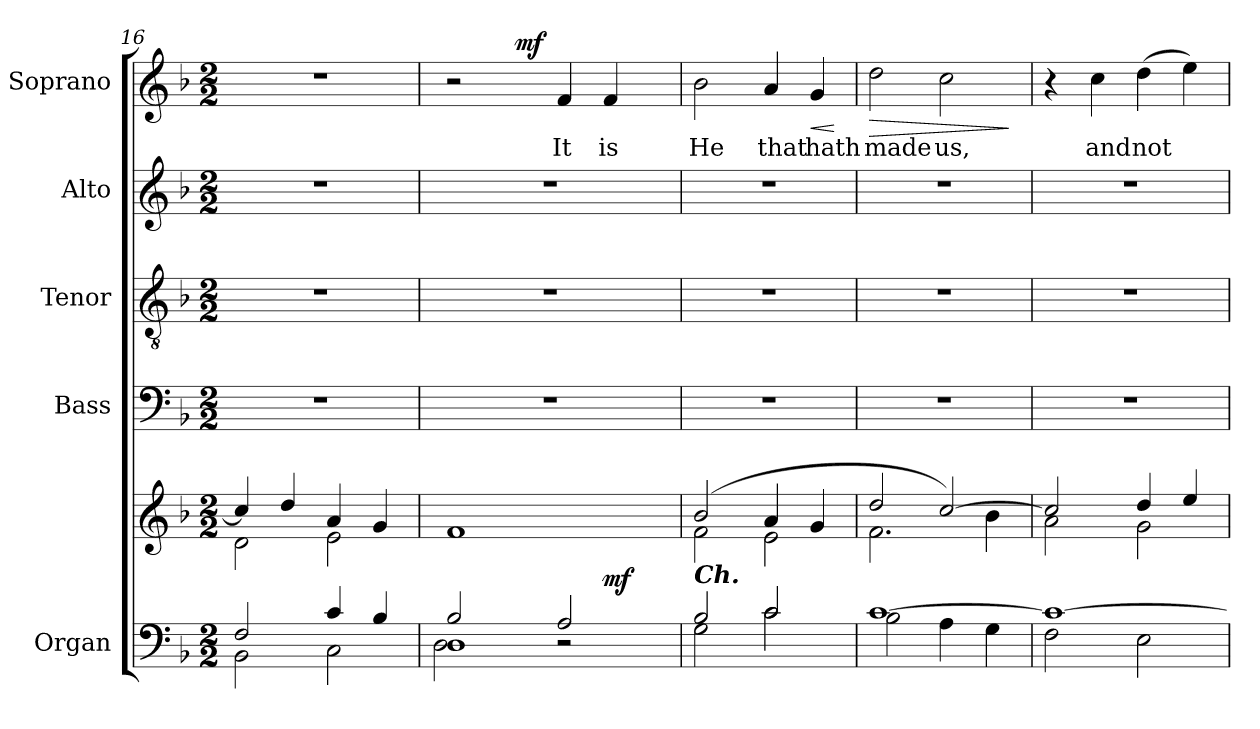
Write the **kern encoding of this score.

**kern	**kern	**dynam	**kern	**kern	**kern	**kern	**text	**dynam
*part5	*part5	*part5	*part4	*part3	*part2	*part1	*part1	*part1
*staff6	*staff5	*staff5/6	*staff4	*staff3	*staff2	*staff1	*staff1	*staff1
*I"Organ	*	*	*I"Bass	*I"Tenor	*I"Alto	*I"Soprano	*	*
*I'Org.	*	*	*I'B.	*I'T.	*I'A.	*I'S.	*	*
!!LO:LB:g=z
*clefF4	*clefG2	*	*clefF4	*clefGv2	*clefG2	*clefG2	*	*
*	*	*	*	*ITrd7c12	*	*	*	*
*k[b-]	*k[b-]	*	*k[b-]	*k[b-]	*k[b-]	*k[b-]	*	*
*F:	*F:	*	*F:	*F:	*F:	*F:	*	*
*M2/2	*M2/2	*	*M2/2	*M2/2	*M2/2	*M2/2	*	*
=16	=16	=16	=16	=16	=16	=16	=16	=16
*^	*^	*	*	*	*	*	*	*
2Fi/	2BB-i\	4cci/]	2di\	.	1r	1r	1r	1r	.	.
.	.	4ddi/	.	.	.	.	.	.	.	.
4ci/	2Ci\	4ai/	2ei\	.	.	.	.	.	.	.
4B-i/	.	4gi/	.	.	.	.	.	.	.	.
*	*	*v	*v	*	*	*	*	*	*	*
=17	=17	=17	=17	=17	=17	=17	=17	=17	=17
*^	*^	*	*	*	*	*	*^	*	*
1Di	2Di\	2B-i/	2.ryy	1fi	.	1r	1r	1r	2r	4ryy	.	.
.	.	.	.	.	.	.	.	.	.	32ryy	.	.
.	.	.	.	.	.	.	.	.	.	128ryy	.	.
.	.	.	.	.	.	.	.	.	.	256ryy	.	.
.	.	.	.	.	.	.	.	.	.	1024ryy	.	.
.	.	.	.	.	.	.	.	.	.	2ryy	.	mf
!	!	!	!	!	!	!	!	!	!	!	!LO:LY:b:color=#000000	!
.	2r	2Ai/	.	.	.	.	.	.	4fi/	.	It	.
!	!	!	!	!	!	!	!	!	!	!	!LO:LY:b:color=#000000	!
.	.	.	4ryy	.	mf	.	.	.	4fi/	.	is	.
.	.	.	.	.	.	.	.	.	.	8ryy	.	.
.	.	.	.	.	.	.	.	.	.	16ryy	.	.
.	.	.	.	.	.	.	.	.	.	64ryy	.	.
.	.	.	.	.	.	.	.	.	.	512.ryy	.	.
*	*v	*v	*v	*	*	*	*	*	*v	*v	*	*
=18	=18	=18	=18	=18	=18	=18	=18	=18	=18
*	*	*^	*	*	*	*	*	*	*
*^	*^	*	*	*	*	*	*	*^	*	*
!	!	!	!	!LO:TX:b:Bi:t=Ch.	!	!	!	!	!	!	!	!	!
!	!	!	!	!	!	!	!	!	!	!	!	!LO:LY:b:color=#000000	!
*	*v	*v	*v	*	*	*	*	*	*	*v	*v	*	*
2B-i/	2Gi\	(2b-i/	2fi\	.	1r	1r	1r	2b-i\	He	.
!	!	!	!	!	!	!	!	!	!LO:LY:b:color=#000000	!
2ci/	2ci\	4ai/	2ei\	.	.	.	.	4ai/	that	.
!	!	!	!	!	!	!	!	!	!LO:LY:b:color=#000000	!LO:HP:b
.	.	4gi/	.	.	.	.	.	4gi/	hath	<
*v	*v	*	*	*	*	*	*	*	*	*
*	*v	*v	*	*	*	*	*	*	*
.	.	.	.	.	.	.	.	[
=19	=19	=19	=19	=19	=19	=19	=19	=19
*^	*^	*	*	*	*	*	*	*
!	!	!	!	!	!	!	!	!	!LO:LY:b:color=#000000	!LO:HP:b
[1ci	2B-i\	2ddi/	2.fi\	.	1r	1r	1r	2ddi\	made	>
!	!	!	!	!	!	!	!	!	!LO:LY:b:color=#000000	!
.	4Ai\	[2cci/)	.	.	.	.	.	2cci\	us,	.
.	4Gi\	.	4b-i\	.	.	.	.	.	.	.
*v	*v	*	*	*	*	*	*	*	*	*
*	*v	*v	*	*	*	*	*	*	*
.	.	.	.	.	.	.	.	]
=20	=20	=20	=20	=20	=20	=20	=20	=20
*^	*^	*	*	*	*	*	*	*
1ci_	2Fi\	2cci/]	2ai\	.	1r	1r	1r	4r	.	.
!	!	!	!	!	!	!	!	!	!LO:LY:b:color=#000000	!
.	.	.	.	.	.	.	.	4cci\	and	.
!	!	!	!	!	!	!	!	!	!LO:LY:b:color=#000000	!
.	2Ei\	4ddi/	2gi\	.	.	.	.	(4ddi\	not	.
.	.	4eei/	.	.	.	.	.	4eei\)	.	.
*v	*v	*	*	*	*	*	*	*	*	*
*	*v	*v	*	*	*	*	*	*	*
=	=	=	=	=	=	=	=	=
*-	*-	*-	*-	*-	*-	*-	*-	*-
